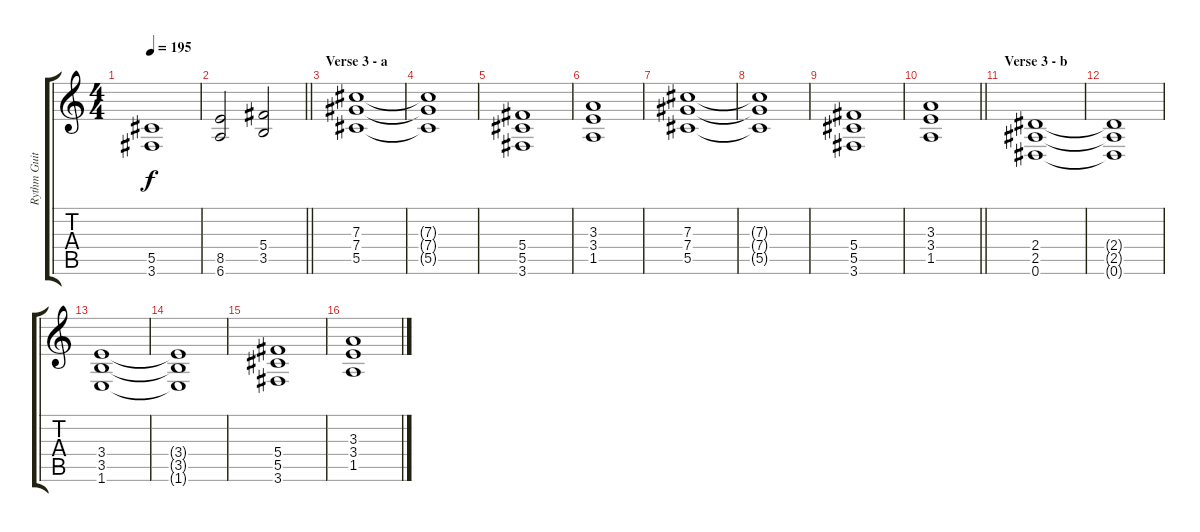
\track ("Rythm Guitar" "Rythm Guit") {instrument distortionguitar}
\staff {score tabs}
\tuning (Eb4 Bb3 Gb3 Db3 Ab2 Eb2) {hide}
\ts (4 4)
\tempo 195
\clef g2
\ks c
(5.5 3.6).1{dy f} |
\barLineRight lightlight
(8.5 6.6).2 (5.4 3.5).2 |
\section ("" "Verse 3 - a")
(7.3 7.4 5.5).1 |
(7.3{t} 7.4{t} 5.5{t}).1 |
(5.4 5.5 3.6).1 |
(3.3 3.4 1.5).1 |
(7.3 7.4 5.5).1 |
(7.3{t} 7.4{t} 5.5{t}).1 |
(5.4 5.5 3.6).1 |
\barLineRight lightlight
(3.3 3.4 1.5).1 |
\section ("" "Verse 3 - b")
(2.4 2.5 0.6).1 |
(2.4{t} 2.5{t} 0.6{t}).1 |
(3.4 3.5 1.6).1 |
(3.4{t} 3.5{t} 1.6{t}).1 |
(5.4 5.5 3.6).1 |
(3.3 3.4 1.5).1
